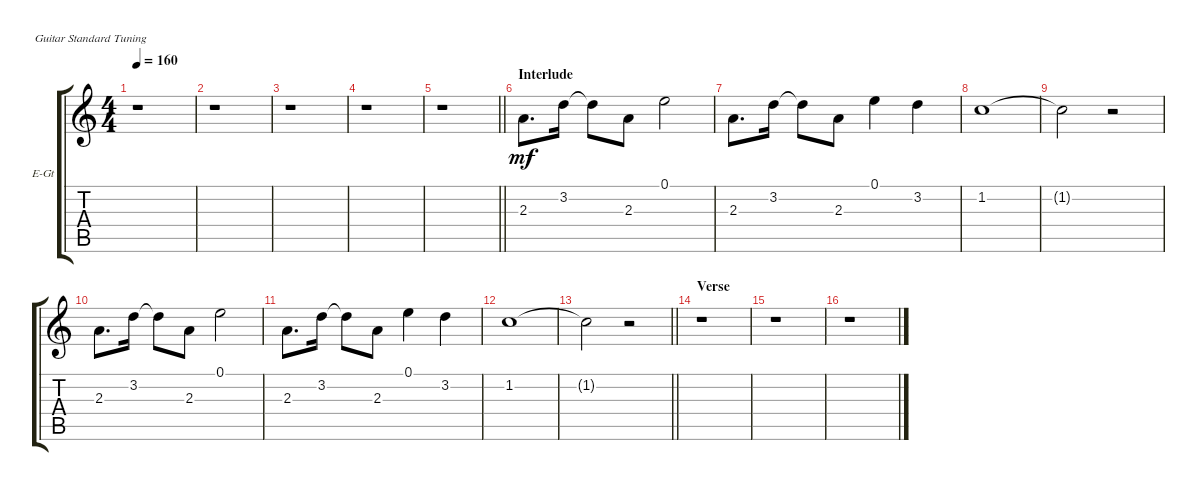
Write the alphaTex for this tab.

\defaultSystemsLayout 4
\bracketExtendMode groupsimilarinstruments
\firstSystemTrackNameOrientation horizontal
\otherSystemsTrackNameOrientation horizontal
\track ("Guitar 3" "E-Gt") {instrument distortionguitar}
\staff {score tabs}
\tuning (E4 B3 G3 D3 A2 E2)
\ts (4 4)
\tempo 160
\clef g2
\scale
0.333333
\ks c
r.1{dy mf} |
\scale
0.333333 r.1 |
\scale
0.333333 r.1 |
\scale
0.333333 r.1 |
\scale
0.333333
\barLineRight lightlight
r.1 |
\section ("" "Interlude")
\scale
0.333333 2.3.8{d} 3.2.16 3.2{t}.8 2.3.8 0.1.2 |
\scale
0.333333 2.3.8{d} 3.2.16 3.2{t}.8 2.3.8 0.1.4 3.2.4 |
1.2.1 |
1.2{t}.2 r.2 |
2.3.8{d} 3.2.16 3.2{t}.8 2.3.8 0.1.2 |
2.3.8{d} 3.2.16 3.2{t}.8 2.3.8 0.1.4 3.2.4 |
1.2.1 |
\barLineRight lightlight
1.2{t}.2 r.2 |
\section ("" "Verse")
r.1 |
r.1 |
r.1
